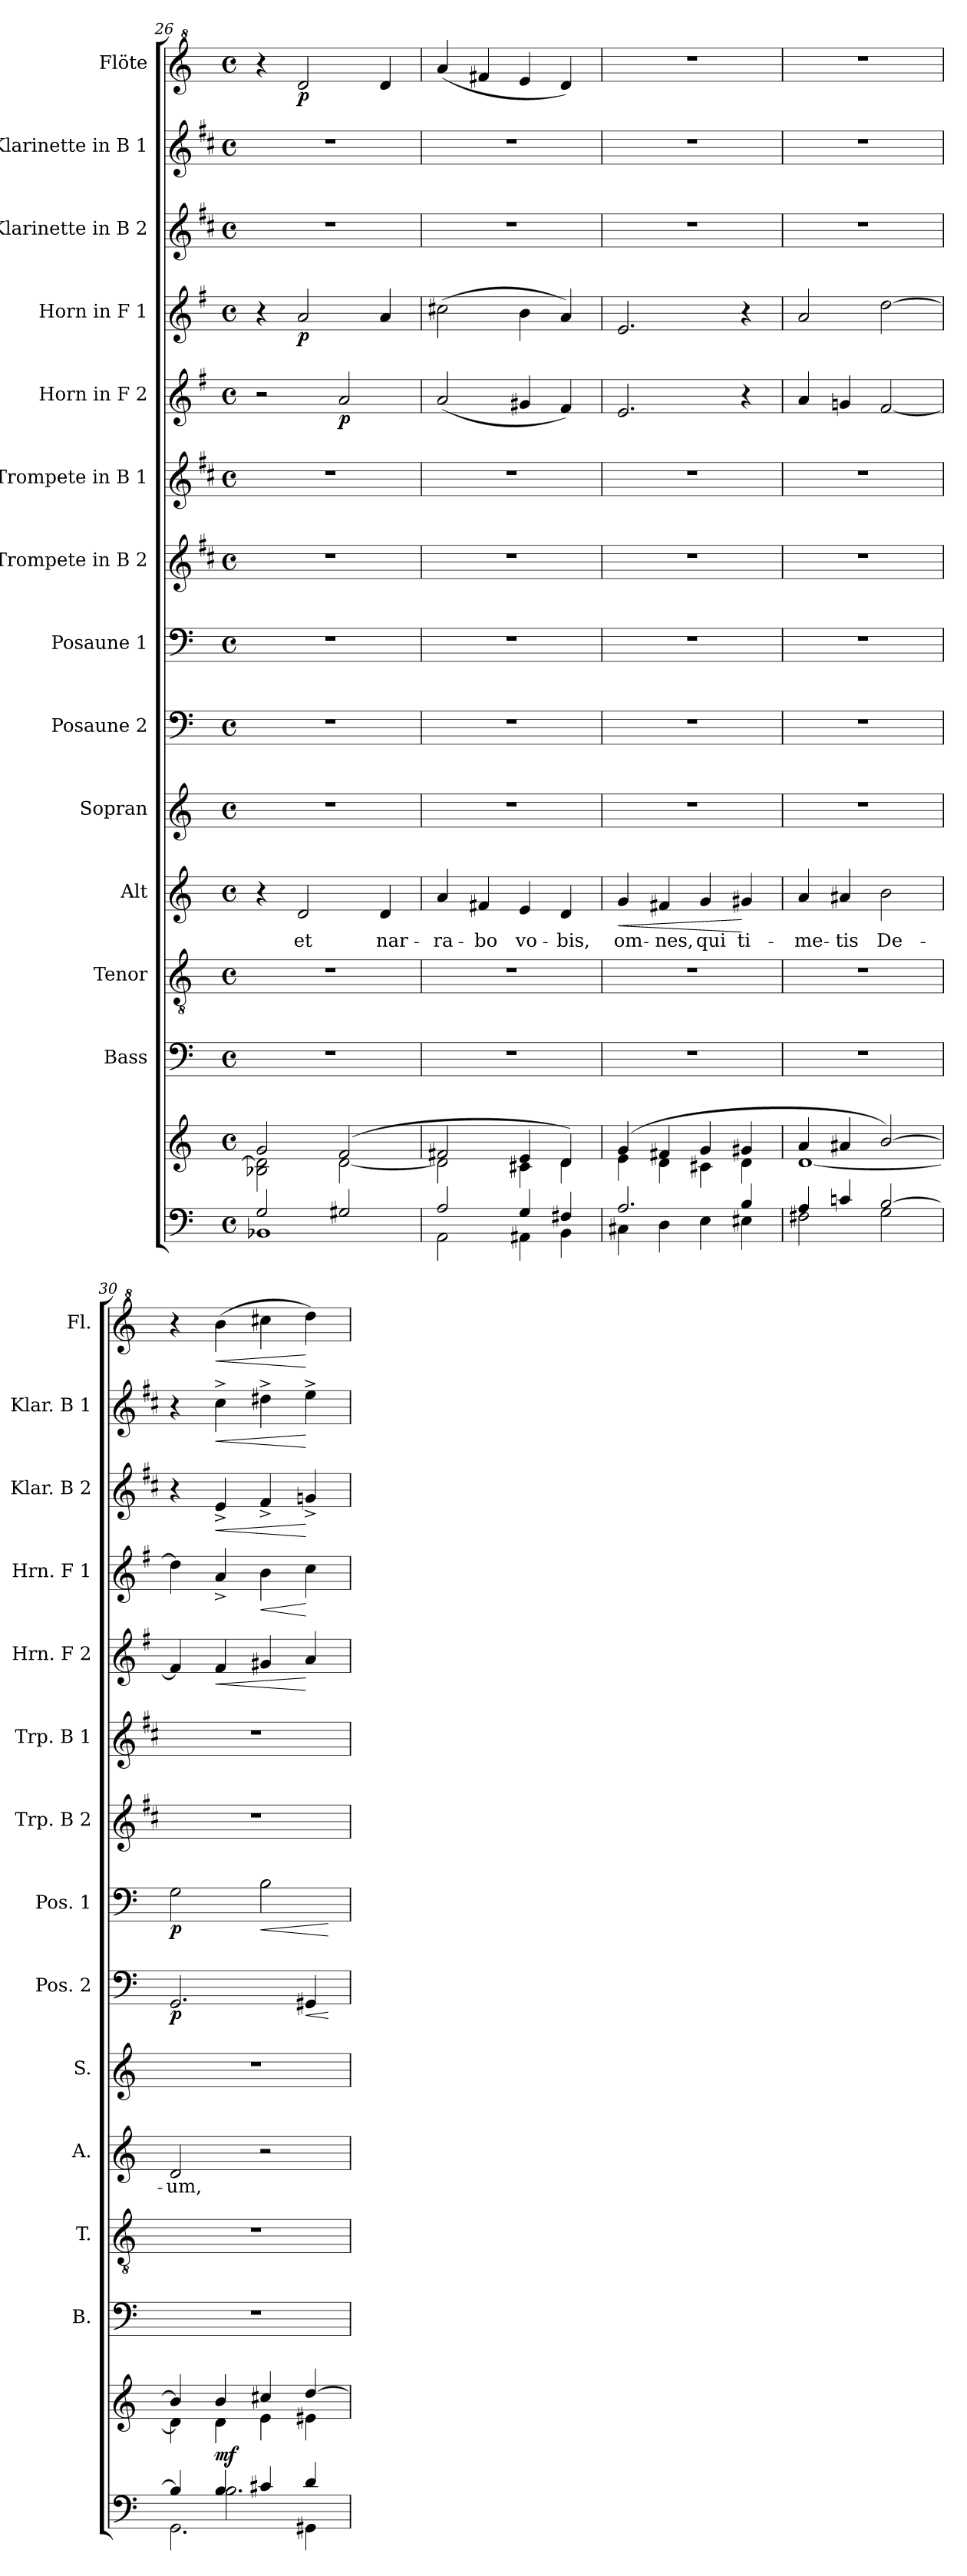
**kern	**kern	**dynam	**kern	**kern	**kern	**text	**dynam	**kern	**kern	**dynam	**kern	**dynam	**kern	**kern	**kern	**dynam	**kern	**dynam	**kern	**dynam	**kern	**dynam	**kern	**dynam
*part14	*part14	*part14	*part13	*part12	*part11	*part11	*part11	*part10	*part9	*part9	*part8	*part8	*part7	*part6	*part5	*part5	*part4	*part4	*part3	*part3	*part2	*part2	*part1	*part1
*staff15	*staff14	*staff14/15	*staff13	*staff12	*staff11	*staff11	*staff11	*staff10	*staff9	*staff9	*staff8	*staff8	*staff7	*staff6	*staff5	*staff5	*staff4	*staff4	*staff3	*staff3	*staff2	*staff2	*staff1	*staff1
*	*	*	*I"Bass	*I"Tenor	*I"Alt	*	*	*I"Sopran	*I"Posaune 2	*	*I"Posaune 1	*	*I"Trompete in B 2	*I"Trompete in B 1	*I"Horn in F 2	*	*I"Horn in F 1	*	*I"Klarinette in B 2	*	*I"Klarinette in B 1	*	*I"Flöte	*
*	*	*	*I'B.	*I'T.	*I'A.	*	*	*I'S.	*I'Pos. 2	*	*I'Pos. 1	*	*I'Trp. B 2	*I'Trp. B 1	*I'Hrn. F 2	*	*I'Hrn. F 1	*	*I'Klar. B 2	*	*I'Klar. B 1	*	*I'Fl.	*
!!LO:PB:g=z
*clefF4	*clefG2	*	*clefF4	*clefGv2	*clefG2	*	*	*clefG2	*clefF4	*	*clefF4	*	*clefG2	*clefG2	*clefG2	*	*clefG2	*	*clefG2	*	*clefG2	*	*clefG^2	*
*	*	*	*	*	*	*	*	*	*	*	*	*	*ITrd1c2	*ITrd1c2	*ITrd4c7	*	*ITrd4c7	*	*ITrd1c2	*	*ITrd1c2	*	*	*
*k[]	*k[]	*	*k[]	*k[]	*k[]	*	*	*k[]	*k[]	*	*k[]	*	*k[]	*k[]	*k[]	*	*k[]	*	*k[]	*	*k[]	*	*k[]	*
*C:	*C:	*	*C:	*C:	*C:	*	*	*C:	*C:	*	*C:	*	*C:	*C:	*C:	*	*C:	*	*C:	*	*C:	*	*C:	*
*M4/4	*M4/4	*	*M4/4	*M4/4	*M4/4	*	*	*M4/4	*M4/4	*	*M4/4	*	*M4/4	*M4/4	*M4/4	*	*M4/4	*	*M4/4	*	*M4/4	*	*M4/4	*
*met(c)	*met(c)	*	*met(c)	*met(c)	*met(c)	*	*	*met(c)	*met(c)	*	*met(c)	*	*met(c)	*met(c)	*met(c)	*	*met(c)	*	*met(c)	*	*met(c)	*	*met(c)	*
=26	=26	=26	=26	=26	=26	=26	=26	=26	=26	=26	=26	=26	=26	=26	=26	=26	=26	=26	=26	=26	=26	=26	=26	=26
*^	*^	*	*	*	*	*	*	*	*	*	*	*	*	*	*	*	*	*	*	*	*	*	*	*
2G/	1BB-X	2g/	2B-X\ 2d\]	.	1r	1r	4r	.	.	1r	1r	.	1r	.	1r	1r	2r	.	4r	.	1r	.	1r	.	4r	.
!	!	!	!	!	!	!	!	!LO:LY:b	!	!	!	!	!	!	!	!	!	!	!	!LO:DY:b	!	!	!	!	!	!LO:DY:b
.	.	.	.	.	.	.	2d/	et	.	.	.	.	.	.	.	.	.	.	2d/	p	.	.	.	.	2dd/	p
!	!	!	!	!	!	!	!	!	!	!	!	!	!	!	!	!	!	!LO:DY:b	!	!	!	!	!	!	!	!
2G#X/	.	(2f/	[<2d\	.	.	.	.	.	.	.	.	.	.	.	.	.	2d/	p	.	.	.	.	.	.	.	.
!	!	!	!	!	!	!	!	!LO:LY:b	!	!	!	!	!	!	!	!	!	!	!	!	!	!	!	!	!	!
.	.	.	.	.	.	.	4d/	nar-	.	.	.	.	.	.	.	.	.	.	4d/	.	.	.	.	.	4dd/	.
=27	=27	=27	=27	=27	=27	=27	=27	=27	=27	=27	=27	=27	=27	=27	=27	=27	=27	=27	=27	=27	=27	=27	=27	=27	=27	=27
!	!	!	!	!	!	!	!	!LO:LY:b	!	!	!	!	!	!	!	!	!	!	!	!	!	!	!	!	!	!
2A/	2AA\	2f#X/	2d\]	.	1r	1r	4a/	-ra-	.	1r	1r	.	1r	.	1r	1r	(<2d/	.	(>2f#X\	.	1r	.	1r	.	(<4aa/	.
!	!	!	!	!	!	!	!	!LO:LY:b	!	!	!	!	!	!	!	!	!	!	!	!	!	!	!	!	!	!
.	.	.	.	.	.	.	4f#X/	-bo	.	.	.	.	.	.	.	.	.	.	.	.	.	.	.	.	4ff#X/	.
!	!	!	!	!	!	!	!	!LO:LY:b	!	!	!	!	!	!	!	!	!	!	!	!	!	!	!	!	!	!
4G/	4AA#X\	4e/	4c#X\	.	.	.	4e/	vo-	.	.	.	.	.	.	.	.	4c#X/	.	4e\	.	.	.	.	.	4ee/	.
!	!	!	!	!	!	!	!	!LO:LY:b	!	!	!	!	!	!	!	!	!	!	!	!	!	!	!	!	!	!
4F#X/	4BB\	4d/)	4d\	.	.	.	4d/	-bis,	.	.	.	.	.	.	.	.	4B/)	.	4d/)	.	.	.	.	.	4dd/)	.
=28	=28	=28	=28	=28	=28	=28	=28	=28	=28	=28	=28	=28	=28	=28	=28	=28	=28	=28	=28	=28	=28	=28	=28	=28	=28	=28
!	!	!	!	!	!	!	!	!LO:LY:b	!LO:HP:b	!	!	!	!	!	!	!	!	!	!	!	!	!	!	!	!	!
2.A/	4C#X\	(4g/	4e\	.	1r	1r	4g/	om-	<	1r	1r	.	1r	.	1r	1r	2.A/	.	2.A/	.	1r	.	1r	.	1r	.
!	!	!	!	!	!	!	!	!LO:LY:b	!	!	!	!	!	!	!	!	!	!	!	!	!	!	!	!	!	!
.	4D\	4f#X/	4d\	.	.	.	4f#X/	-nes,	.	.	.	.	.	.	.	.	.	.	.	.	.	.	.	.	.	.
!	!	!	!	!	!	!	!	!LO:LY:b	!	!	!	!	!	!	!	!	!	!	!	!	!	!	!	!	!	!
.	4E\	4g/	4c#X\	.	.	.	4g/	qui	.	.	.	.	.	.	.	.	.	.	.	.	.	.	.	.	.	.
!	!	!	!	!	!	!	!	!LO:LY:b	!	!	!	!	!	!	!	!	!	!	!	!	!	!	!	!	!	!
4B/	4E#X\	4g#X/	4d\	.	.	.	4g#X/	ti-	[	.	.	.	.	.	.	.	4r	.	4r	.	.	.	.	.	.	.
=29	=29	=29	=29	=29	=29	=29	=29	=29	=29	=29	=29	=29	=29	=29	=29	=29	=29	=29	=29	=29	=29	=29	=29	=29	=29	=29
!	!	!	!	!	!	!	!	!LO:LY:b	!	!	!	!	!	!	!	!	!	!	!	!	!	!	!	!	!	!
4A/	2F#X\	4a/	[<1d	.	1r	1r	4a/	-me-	.	1r	1r	.	1r	.	1r	1r	4d/	.	2d/	.	1r	.	1r	.	1r	.
!	!	!	!	!	!	!	!	!LO:LY:b	!	!	!	!	!	!	!	!	!	!	!	!	!	!	!	!	!	!
4cn/	.	4a#X/	.	.	.	.	4a#X/	-tis	.	.	.	.	.	.	.	.	4cn/	.	.	.	.	.	.	.	.	.
!	!	!	!	!	!	!	!	!LO:LY:b	!	!	!	!	!	!	!	!	!	!	!	!	!	!	!	!	!	!
[>2B/	2G\	[>2b/)	.	.	.	.	2b\	De-	.	.	.	.	.	.	.	.	[2B/	.	[2g\	.	.	.	.	.	.	.
=30	=30	=30	=30	=30	=30	=30	=30	=30	=30	=30	=30	=30	=30	=30	=30	=30	=30	=30	=30	=30	=30	=30	=30	=30	=30	=30
*	*^	*	*	*	*	*	*	*	*	*	*	*	*	*	*	*	*	*	*	*	*	*	*	*	*	*
!	!	!	!	!	!	!	!	!	!LO:LY:b	!	!	!	!LO:DY:b	!	!LO:DY:b	!	!	!	!	!	!	!	!	!	!	!	!
4B/]	2.GG\	4ryy	4b/]	4d\]	.	1r	1r	2d/	-um,	.	1r	2.GG/	p	2G\	p	1r	1r	4B/]	.	4g\]	.	4r	.	4r	.	4r	.
!	!	!	!	!	!LO:DY:b	!	!	!	!	!	!	!	!	!	!	!	!	!	!LO:HP:b	!	!	!	!LO:HP:b	!	!LO:HP:b	!	!LO:HP:b
4B/	.	2.B\	4b/	4d\	mf	.	.	.	.	.	.	.	.	.	.	.	.	4B/	<	4d^</	.	4d^</	<	4b^>\	<	(>4bb\	<
!	!	!	!	!	!	!	!	!	!	!	!	!	!	!	!LO:HP:b	!	!	!	!	!	!LO:HP:b	!	!	!	!	!	!
4c#X/	.	.	4cc#X/	4e\	.	.	.	2r	.	.	.	.	.	2B\	<	.	.	4c#X/	.	4e\	<	4e^</	.	4cc#X^>\	.	4ccc#X\	.
!	!	!	!	!	!	!	!	!	!	!	!	!	!LO:HP:b	!	!	!	!	!	!	!	!	!	!	!	!	!	!
4d/	4GG#X\	.	[>4dd/	4e#X\	.	.	.	.	.	.	.	4GG#X/	<	.	.	.	.	4d/	[	4f\	[	4fn^</	[	4dd^>\	[	4ddd\)	[
*v	*v	*v	*	*	*	*	*	*	*	*	*	*	*	*	*	*	*	*	*	*	*	*	*	*	*	*	*
*	*v	*v	*	*	*	*	*	*	*	*	*	*	*	*	*	*	*	*	*	*	*	*	*	*	*
.	.	.	.	.	.	.	.	.	.	[	.	[	.	.	.	.	.	.	.	.	.	.	.	.
=	=	=	=	=	=	=	=	=	=	=	=	=	=	=	=	=	=	=	=	=	=	=	=	=
*-	*-	*-	*-	*-	*-	*-	*-	*-	*-	*-	*-	*-	*-	*-	*-	*-	*-	*-	*-	*-	*-	*-	*-	*-
